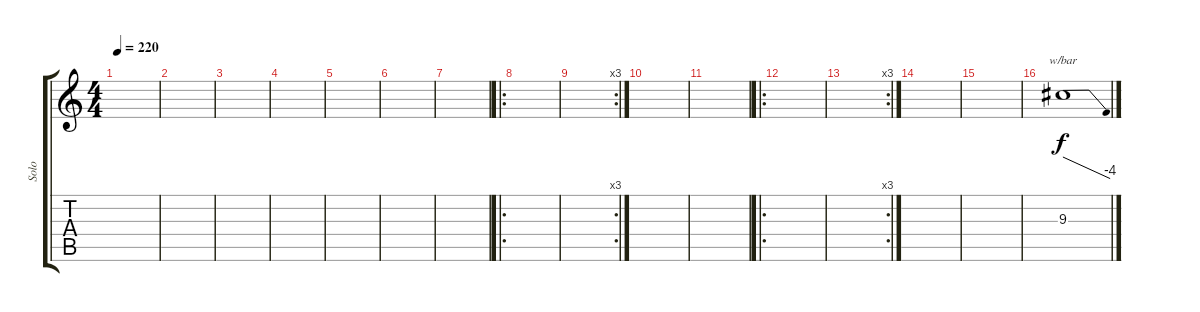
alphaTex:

\track ("Solo" "Solo") {instrument distortionguitar}
\staff {score tabs}
\tuning (Db4 Ab3 E3 B2 Gb2 Db2) {hide}
\ts (4 4)
\tempo 220
\clef g2
\ks c
|
|
|
|
|
|
|
\ro
|
\rc 3
|
|
|
\ro
|
\rc 3
|
|
|
9.3.1{tbe (dive default 0 0 60 -16)}
